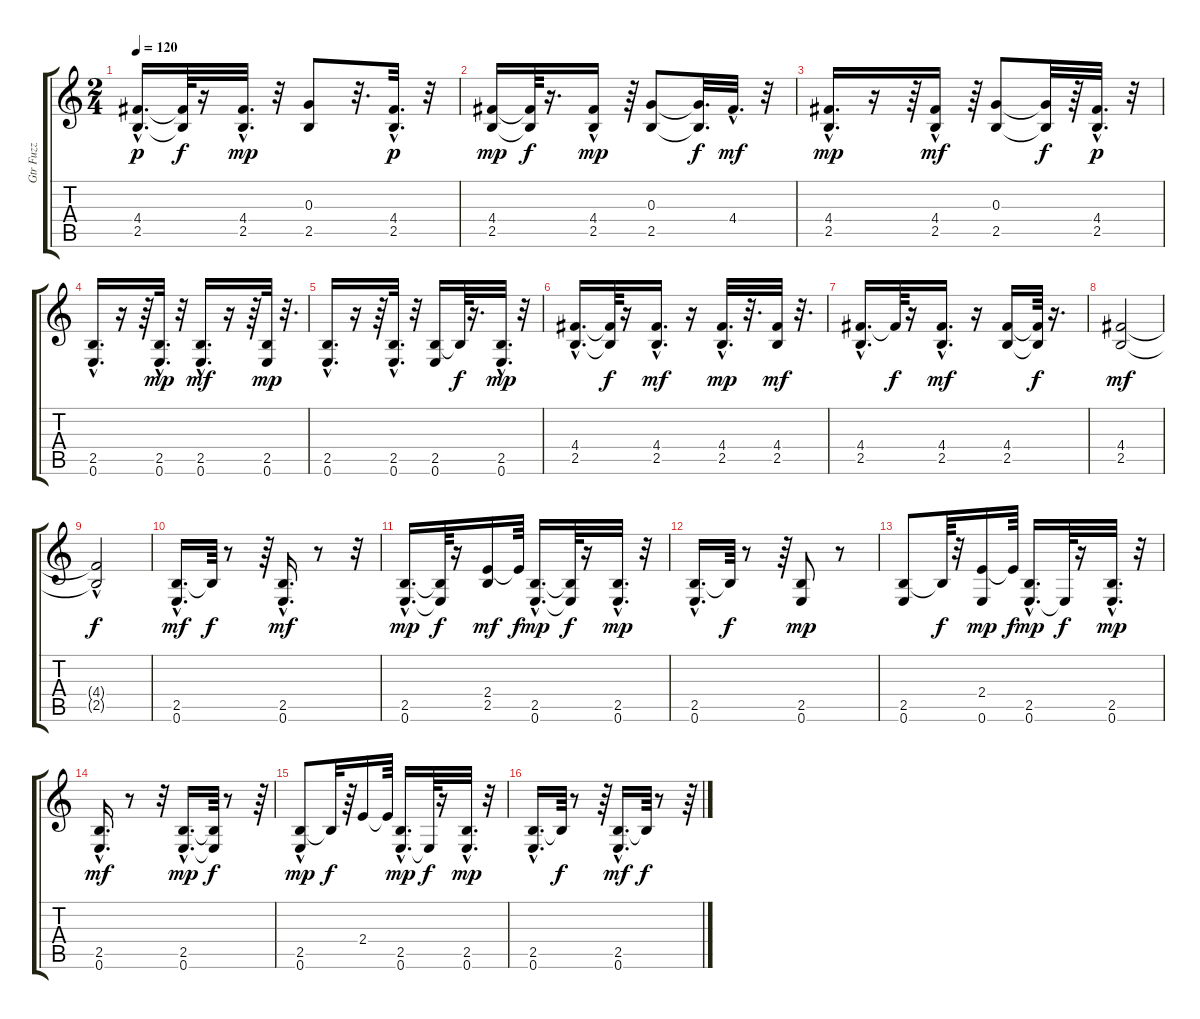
\track ("Gtr Fuzz" "Gtr Fuzz") {instrument electricguitarjazz}
\staff {score tabs}
\tuning (E4 B3 G3 D3 A2 E2) {hide}
\ts (2 4)
\tempo 120
\clef g2
\ks c
(4.4{hac} 2.5{hac}).16{d dy p} (4.4{t} 2.5{t}).64{dy f} r.16 (4.4{hac} 2.5{hac}).32{d dy mp} r.32 (0.3 2.5).8 r.32{d} (4.4{hac} 2.5).32{d dy p} r.32 |
(4.4 2.5).16{dy mp} (4.4{t} 2.5{t}).64{dy f} r.16{d} (4.4 2.5{hac}).16{dy mp} r.64 (0.3 2.5).8 (0.3{t} 2.5{t}).32{d dy f} 4.4{hac}.32{d dy mf} r.32 |
(4.4{hac} 2.5).16{d dy mp} r.16 r.64 (4.4 2.5{hac}).16{dy mf} r.64 (0.3 2.5).8 (0.3{t} 2.5{t}).32{dy f} r.64 (4.4{hac} 2.5).32{d dy p} r.32 |
(2.5 0.6{hac}).16{d} r.16 r.64 (2.5{hac} 0.6).32{d dy mp} r.32 (2.5{hac} 0.6{hac}).16{d dy mf} r.16 r.64 (2.5 0.6).32{dy mp} r.32{d} |
(2.5{hac} 0.6).16{d} r.16 r.64 (2.5{hac} 0.6).32{d} r.32 (2.5 0.6).16 2.5{t}.64{dy f} r.16{d} (2.5{hac} 0.6{hac}).32{d dy mp} r.32 |
(4.4{hac} 2.5{hac}).16{d} (4.4{t} 2.5{t}).64{dy f} r.16 (4.4{hac} 2.5).16{d dy mf} r.16 (4.4 2.5{hac}).32{d dy mp} r.32{d} (4.4 2.5).32{dy mf} r.32{d} |
(4.4{hac} 2.5{hac}).16{d} 4.4{t}.64{dy f} r.16 (4.4{hac} 2.5{hac}).16{d dy mf} r.16 (4.4 2.5).16 (4.4{t} 2.5{t}).64{dy f} r.16{d} |
(4.4 2.5).2{dy mf} |
(4.4{t} 2.5{hac t}).2{dy f} |
(2.5{hac} 0.6{hac}).16{d dy mf} 2.5{t}.64{dy f} r.8 r.64 (2.5{hac} 0.6).16{d dy mf} r.8 r.32 |
(2.5{hac} 0.6{hac}).16{d dy mp} (2.5{t} 0.6{t}).64{dy f} r.16 (2.4 2.5).16{dy mf} 2.4{t}.64{dy f} (2.5{hac} 0.6{hac}).16{d dy mp} (2.5{t} 0.6{t}).64{dy f} r.16 (2.5{hac} 0.6{hac}).32{d dy mp} r.32 |
(2.5{hac} 0.6{hac}).16{d} 2.5{t}.64{dy f} r.8 r.64 (2.5 0.6).8{dy mp} r.8 |
(2.5 0.6).8 2.5{t}.64{dy f} r.32 (2.4 0.6).16{dy mp} 2.4{t}.64{dy f} (2.5 0.6{hac}).16{d dy mp} 0.6{t}.64{dy f} r.16 (2.5{hac} 0.6).32{d dy mp} r.32 |
(2.5{hac} 0.6{hac}).16{d dy mf} r.8 r.32 (2.5{hac} 0.6{hac}).16{d dy mp} (2.5{t} 0.6{t}).64{dy f} r.8 r.64 |
(2.5 0.6{hac}).8{dy mp} 2.5{t}.32{dy f} r.64 2.4.16 2.4{t}.64 (2.5{hac} 0.6{hac}).16{d dy mp} 0.6{t}.64{dy f} r.16 (2.5{hac} 0.6).32{d dy mp} r.32 |
(2.5{hac} 0.6{hac}).16{d} 2.5{t}.64{dy f} r.8 r.64 (2.5{hac} 0.6{hac}).16{d dy mf} 2.5{t}.64{dy f} r.8 r.64
